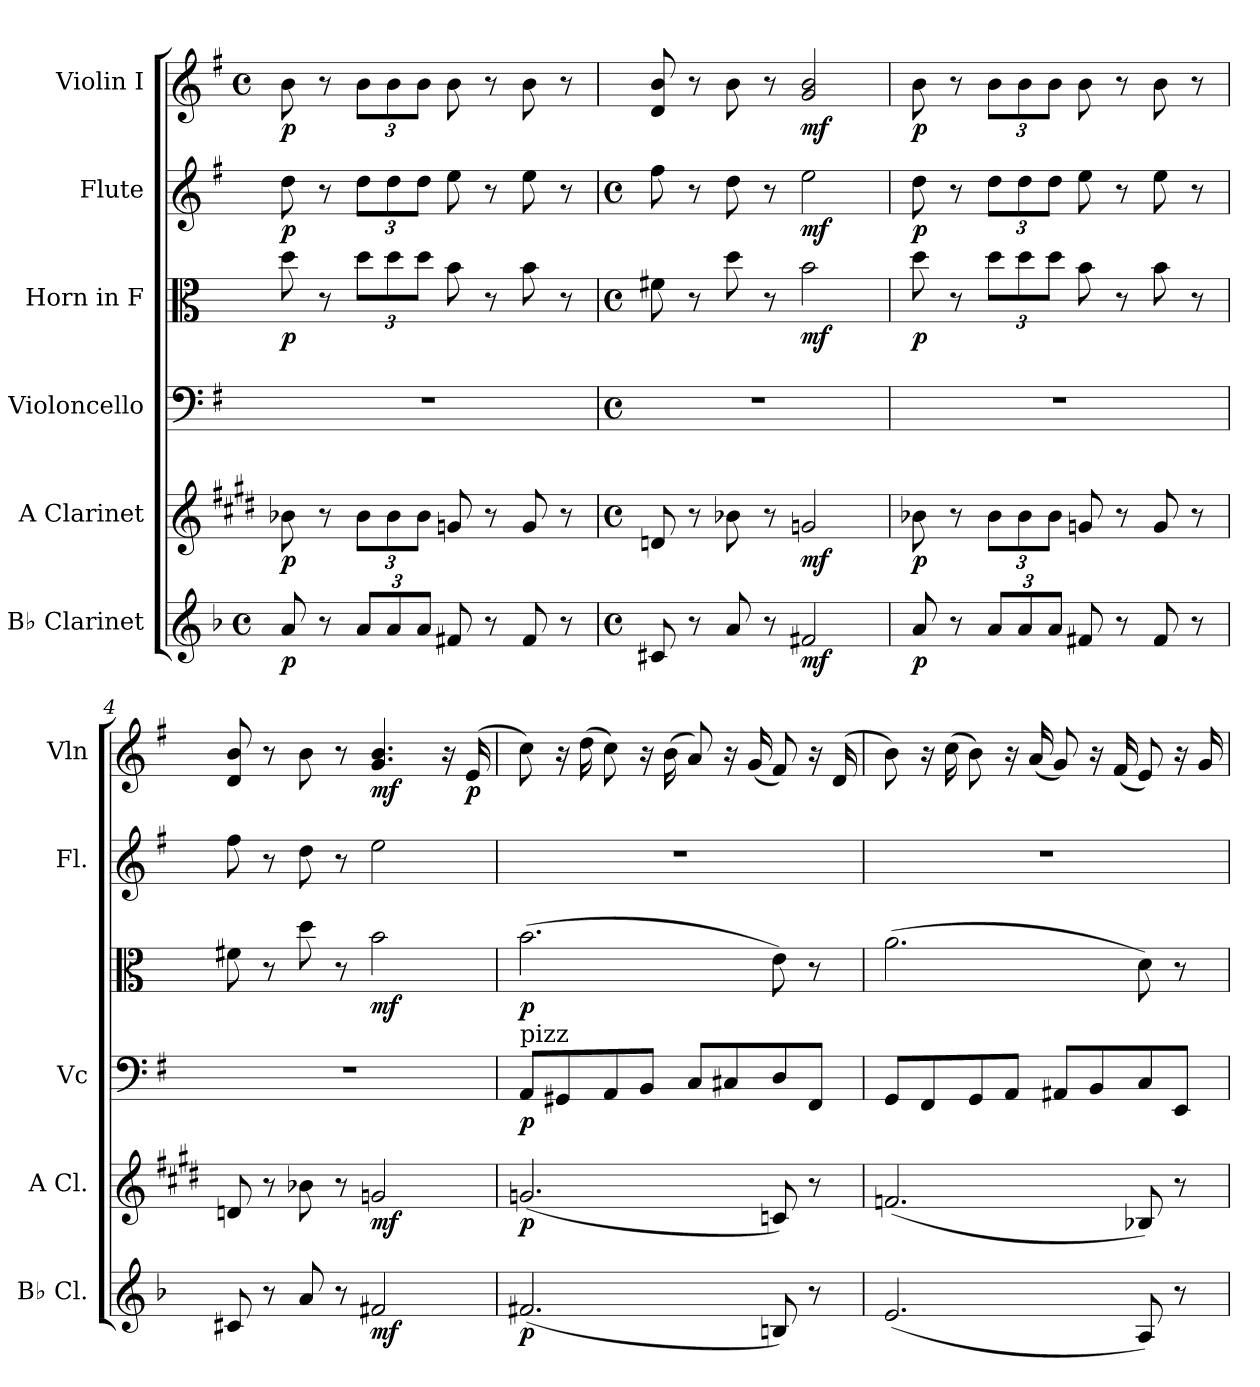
**kern	**dynam	**kern	**dynam	**kern	**dynam	**kern	**dynam	**kern	**dynam	**kern	**dynam
*part6	*part6	*part5	*part5	*part4	*part4	*part3	*part3	*part2	*part2	*part1	*part1
*staff6	*staff6	*staff5	*staff5	*staff4	*staff4	*staff3	*staff3	*staff2	*staff2	*staff1	*staff1
*I"B♭ Clarinet	*	*I"A Clarinet	*	*I"Violoncello	*	*I"Horn in F	*	*I"Flute	*	*I"Violin I	*
*I'B♭ Cl.	*	*I'A Cl.	*	*I'Vc	*	*	*	*I'Fl.	*	*I'Vln	*
*clefG2	*	*clefG2	*	*clefF4	*	*clefC3	*	*clefG2	*	*clefG2	*
*ITrd1c2	*	*ITrd2c3	*	*	*	*ITrd4c7	*	*	*	*	*
*k[b-e-a-]	*	*k[f#c#g#d#a#e#b#]	*	*k[f#]	*	*k[b-]	*	*k[f#]	*	*k[f#]	*
*M4/4	*	*	*	*	*	*	*	*	*	*M4/4	*
*met(c)	*	*	*	*	*	*	*	*	*	*met(c)	*
=1	=1	=1	=1	=1	=1	=1	=1	=1	=1	=1	=1
!	!LO:DY:b	!	!LO:DY:b	!	!	!	!LO:DY:b	!	!LO:DY:b	!	!LO:DY:b
8gi/	p	8gni\	p	1r	.	8gi\	p	8ddi\	p	8bi\	p
8r	.	8r	.	.	.	8r	.	8r	.	8r	.
*Xbrackettup	*	*Xbrackettup	*	*	*	*Xbrackettup	*	*Xbrackettup	*	*Xbrackettup	*
12gi/L	.	12gi\L	.	.	.	12gi\L	.	12ddi\L	.	12bi\L	.
12gi/	.	12gi\	.	.	.	12gi\	.	12ddi\	.	12bi\	.
12gi/J	.	12gi\J	.	.	.	12gi\J	.	12ddi\J	.	12bi\J	.
8eni/	.	8eni/	.	.	.	8ei\	.	8eei\	.	8bi\	.
8r	.	8r	.	.	.	8r	.	8r	.	8r	.
8ei/	.	8ei/	.	.	.	8ei\	.	8eei\	.	8bi\	.
8r	.	8r	.	.	.	8r	.	8r	.	8r	.
=2	=2	=2	=2	=2	=2	=2	=2	=2	=2	=2	=2
*M4/4	*	*M4/4	*	*M4/4	*	*M4/4	*	*M4/4	*	*	*
*met(c)	*	*met(c)	*	*met(c)	*	*met(c)	*	*met(c)	*	*	*
8Bni/	.	8Bni/	.	1r	.	8Bni\	.	8ff#i\	.	8di/ 8bi/	.
8r	.	8r	.	.	.	8r	.	8r	.	8r	.
8gi/	.	8gni\	.	.	.	8gi\	.	8ddi\	.	8bi\	.
8r	.	8r	.	.	.	8r	.	8r	.	8r	.
!	!LO:DY:b	!	!LO:DY:b	!	!	!	!LO:DY:b	!	!LO:DY:b	!	!LO:DY:b
2eni/	mf	2eni/	mf	.	.	2ei\	mf	2eei\	mf	2gi/ 2bi/	mf
=3	=3	=3	=3	=3	=3	=3	=3	=3	=3	=3	=3
!	!LO:DY:b	!	!LO:DY:b	!	!	!	!LO:DY:b	!	!LO:DY:b	!	!LO:DY:b
8gi/	p	8gni\	p	1r	.	8gi\	p	8ddi\	p	8bi\	p
8r	.	8r	.	.	.	8r	.	8r	.	8r	.
12gi/L	.	12gi\L	.	.	.	12gi\L	.	12ddi\L	.	12bi\L	.
12gi/	.	12gi\	.	.	.	12gi\	.	12ddi\	.	12bi\	.
12gi/J	.	12gi\J	.	.	.	12gi\J	.	12ddi\J	.	12bi\J	.
8eni/	.	8eni/	.	.	.	8ei\	.	8eei\	.	8bi\	.
8r	.	8r	.	.	.	8r	.	8r	.	8r	.
8ei/	.	8ei/	.	.	.	8ei\	.	8eei\	.	8bi\	.
8r	.	8r	.	.	.	8r	.	8r	.	8r	.
=4	=4	=4	=4	=4	=4	=4	=4	=4	=4	=4	=4
8Bni/	.	8Bni/	.	1r	.	8Bni\	.	8ff#i\	.	8di/ 8bi/	.
8r	.	8r	.	.	.	8r	.	8r	.	8r	.
8gi/	.	8gni\	.	.	.	8gi\	.	8ddi\	.	8bi\	.
8r	.	8r	.	.	.	8r	.	8r	.	8r	.
!	!LO:DY:b	!	!LO:DY:b	!	!	!	!LO:DY:b	!	!	!	!LO:DY:b
2eni/	mf	2eni/	mf	.	.	2ei\	mf	2eei\	.	4.gi/ 4.bi/	mf
.	.	.	.	.	.	.	.	.	.	16r	.
!	!	!	!	!	!	!	!	!	!	!	!LO:DY:b
.	.	.	.	.	.	.	.	.	.	(16ei/	p
=5	=5	=5	=5	=5	=5	=5	=5	=5	=5	=5	=5
!	!	!	!	!LO:TX:a:t=pizz	!	!	!	!	!	!	!
!	!LO:DY:b	!	!LO:DY:b	!	!LO:DY:b	!	!LO:DY:b	!	!	!	!
(2.eni/	p	(2.eni/	p	8AAi/L	p	(2.ei\	p	1r	.	8cci\)	.
.	.	.	.	8GG#X/	.	.	.	.	.	16r	.
.	.	.	.	.	.	.	.	.	.	(16dd\	.
.	.	.	.	8AAi/	.	.	.	.	.	8cci\)	.
.	.	.	.	8BB/J	.	.	.	.	.	16r	.
.	.	.	.	.	.	.	.	.	.	(16b\	.
.	.	.	.	8Ci/L	.	.	.	.	.	8ai/)	.
.	.	.	.	8C#X/	.	.	.	.	.	16r	.
.	.	.	.	.	.	.	.	.	.	(16g/	.
8Ani/)	.	8Ani/)	.	8Di/	.	8Ai\)	.	.	.	8f#i/)	.
8r	.	8r	.	8FF#i/J	.	8r	.	.	.	16r	.
.	.	.	.	.	.	.	.	.	.	(16di/	.
=6	=6	=6	=6	=6	=6	=6	=6	=6	=6	=6	=6
(2.di/	.	(2.dni/	.	8GGi/L	.	(2.di\	.	1r	.	8bi\)	.
.	.	.	.	8FF#/	.	.	.	.	.	16r	.
.	.	.	.	.	.	.	.	.	.	(16cc\	.
.	.	.	.	8GGi/	.	.	.	.	.	8bi\)	.
.	.	.	.	8AA/J	.	.	.	.	.	16r	.
.	.	.	.	.	.	.	.	.	.	(16a/	.
.	.	.	.	8AA#X/L	.	.	.	.	.	8gi/)	.
.	.	.	.	8BBi/	.	.	.	.	.	16r	.
.	.	.	.	.	.	.	.	.	.	(16f#/	.
8Gi/)	.	8Gni/)	.	8Ci/	.	8Gi\)	.	.	.	8ei/)	.
8r	.	8r	.	8EEi/J	.	8r	.	.	.	16r	.
.	.	.	.	.	.	.	.	.	.	16gi/	.
=	=	=	=	=	=	=	=	=	=	=	=
*-	*-	*-	*-	*-	*-	*-	*-	*-	*-	*-	*-
